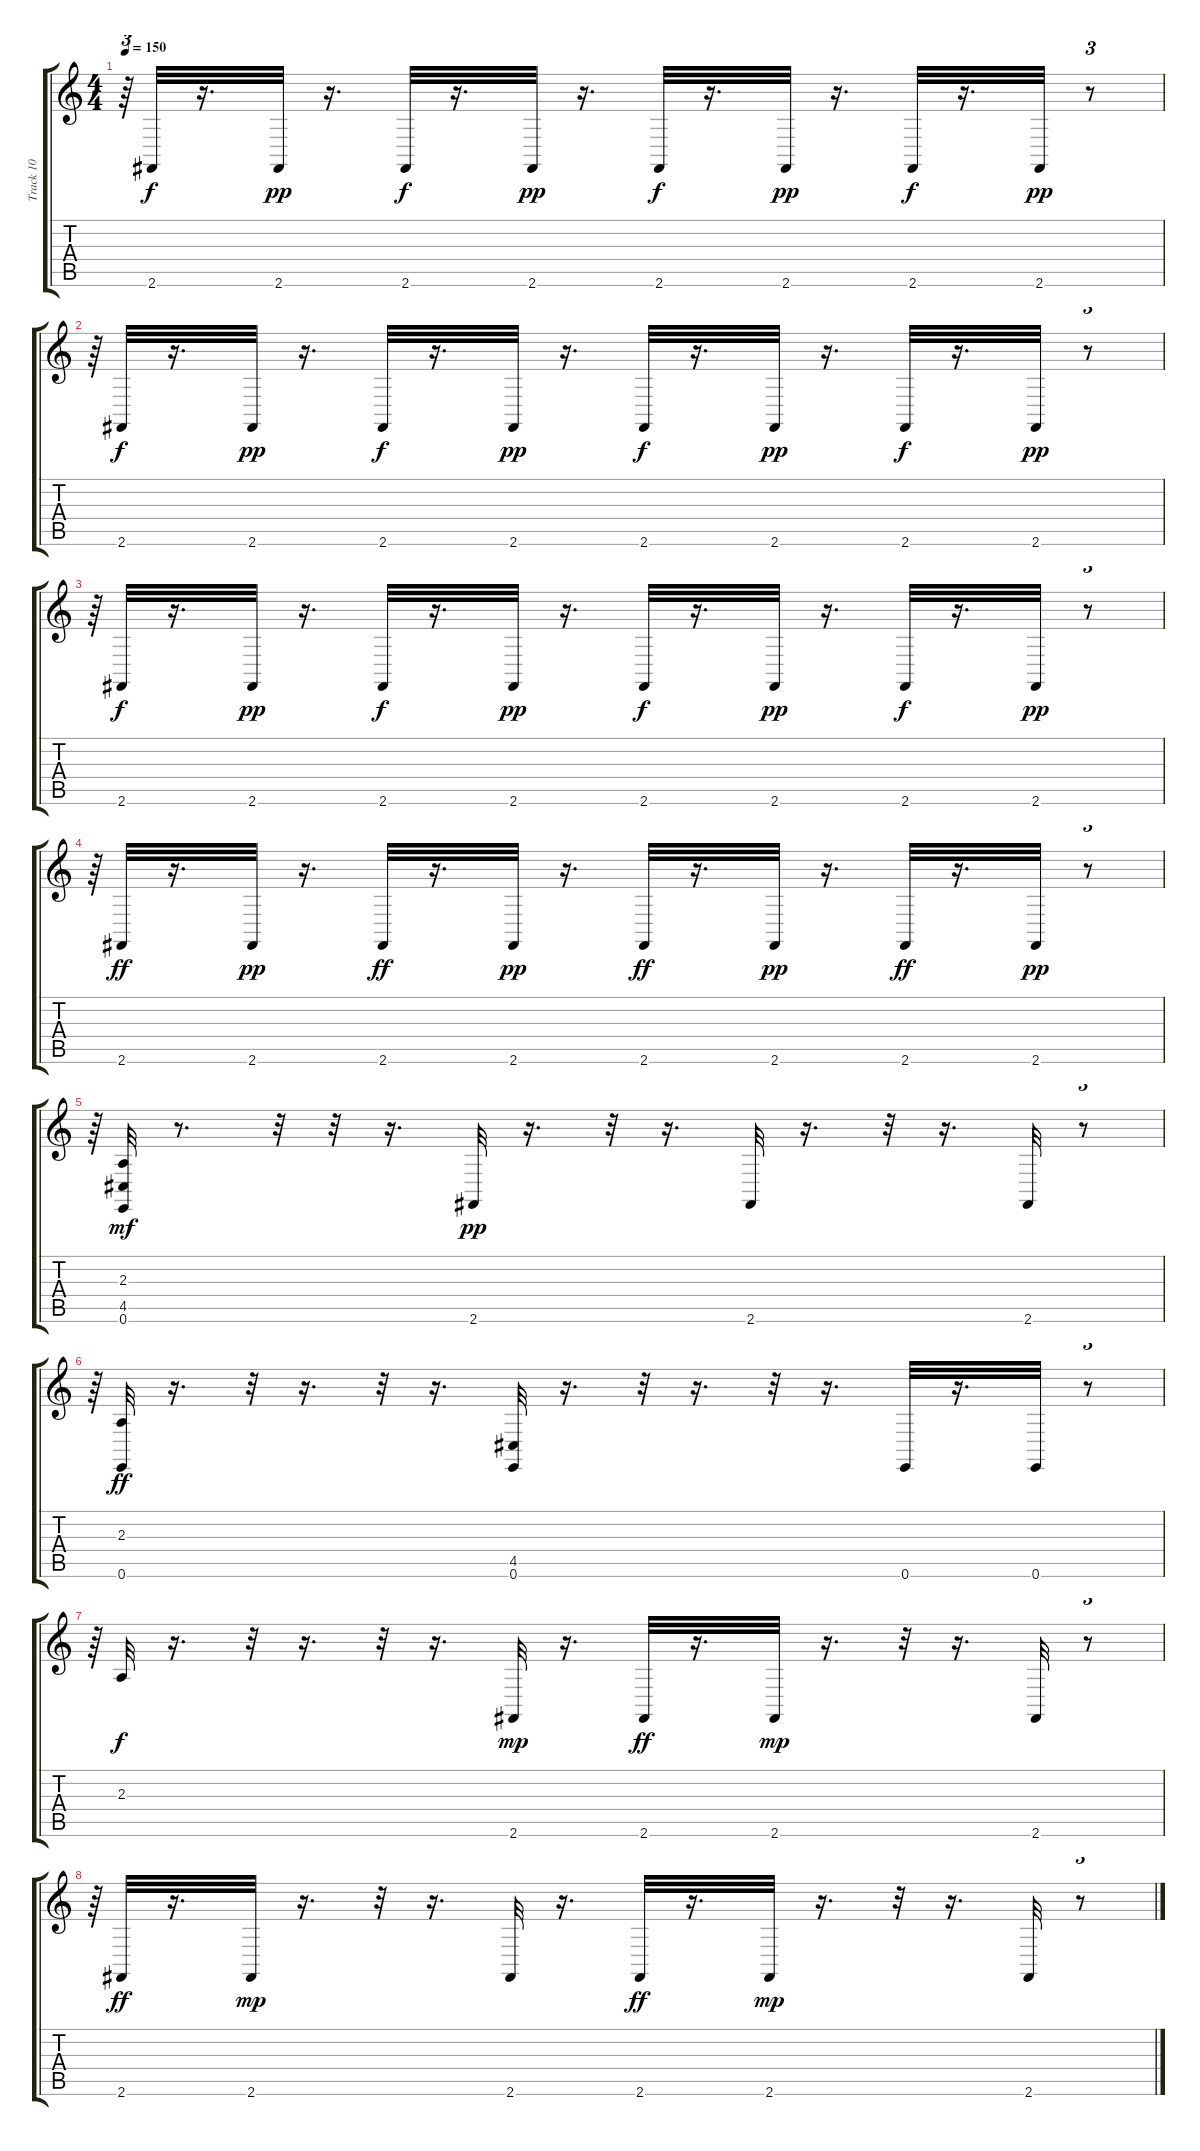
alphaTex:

\track ("Track 10" "Track 10") {instrument celesta}
\staff {score tabs}
\tuning (E4 B3 G3 D3 A2 E2) {hide}
\ts (4 4)
\tempo 150
\clef g2
\ks c
r.64{tu (3 2) dy pp} 2.6.32{dy f} r.16{d} 2.6.32{dy pp} r.16{d} 2.6.32{dy f} r.16{d} 2.6.32{dy pp} r.16{d} 2.6.32{dy f} r.16{d} 2.6.32{dy pp} r.16{d} 2.6.32{dy f} r.16{d} 2.6.32{dy pp} r.8{tu (3 2)} |
r.64{tu (3 2)} 2.6.32{dy f} r.16{d} 2.6.32{dy pp} r.16{d} 2.6.32{dy f} r.16{d} 2.6.32{dy pp} r.16{d} 2.6.32{dy f} r.16{d} 2.6.32{dy pp} r.16{d} 2.6.32{dy f} r.16{d} 2.6.32{dy pp} r.8{tu (3 2)} |
r.64{tu (3 2)} 2.6.32{dy f} r.16{d} 2.6.32{dy pp} r.16{d} 2.6.32{dy f} r.16{d} 2.6.32{dy pp} r.16{d} 2.6.32{dy f} r.16{d} 2.6.32{dy pp} r.16{d} 2.6.32{dy f} r.16{d} 2.6.32{dy pp} r.8{tu (3 2)} |
r.64{tu (3 2)} 2.6.32{dy ff} r.16{d} 2.6.32{dy pp} r.16{d} 2.6.32{dy ff} r.16{d} 2.6.32{dy pp} r.16{d} 2.6.32{dy ff} r.16{d} 2.6.32{dy pp} r.16{d} 2.6.32{dy ff} r.16{d} 2.6.32{dy pp} r.8{tu (3 2)} |
r.64{tu (3 2)} (2.3 4.5 0.6).32{dy mf} r.8{d} r.32 r.32 r.16{d} 2.6.32{dy pp} r.16{d} r.32 r.16{d} 2.6.32 r.16{d} r.32 r.16{d} 2.6.32 r.8{tu (3 2)} |
r.64{tu (3 2)} (2.3 0.6).32{dy ff} r.16{d} r.32 r.16{d} r.32 r.16{d} (4.5 0.6).32 r.16{d} r.32 r.16{d} r.32 r.16{d} 0.6.32 r.16{d} 0.6.32 r.8{tu (3 2)} |
r.64{tu (3 2)} 2.3.32{dy f} r.16{d} r.32 r.16{d} r.32 r.16{d} 2.6.32{dy mp} r.16{d} 2.6.32{dy ff} r.16{d} 2.6.32{dy mp} r.16{d} r.32 r.16{d} 2.6.32 r.8{tu (3 2)} |
r.64{tu (3 2)} 2.6.32{dy ff} r.16{d} 2.6.32{dy mp} r.16{d} r.32 r.16{d} 2.6.32 r.16{d} 2.6.32{dy ff} r.16{d} 2.6.32{dy mp} r.16{d} r.32 r.16{d} 2.6.32 r.8{tu (3 2)}
